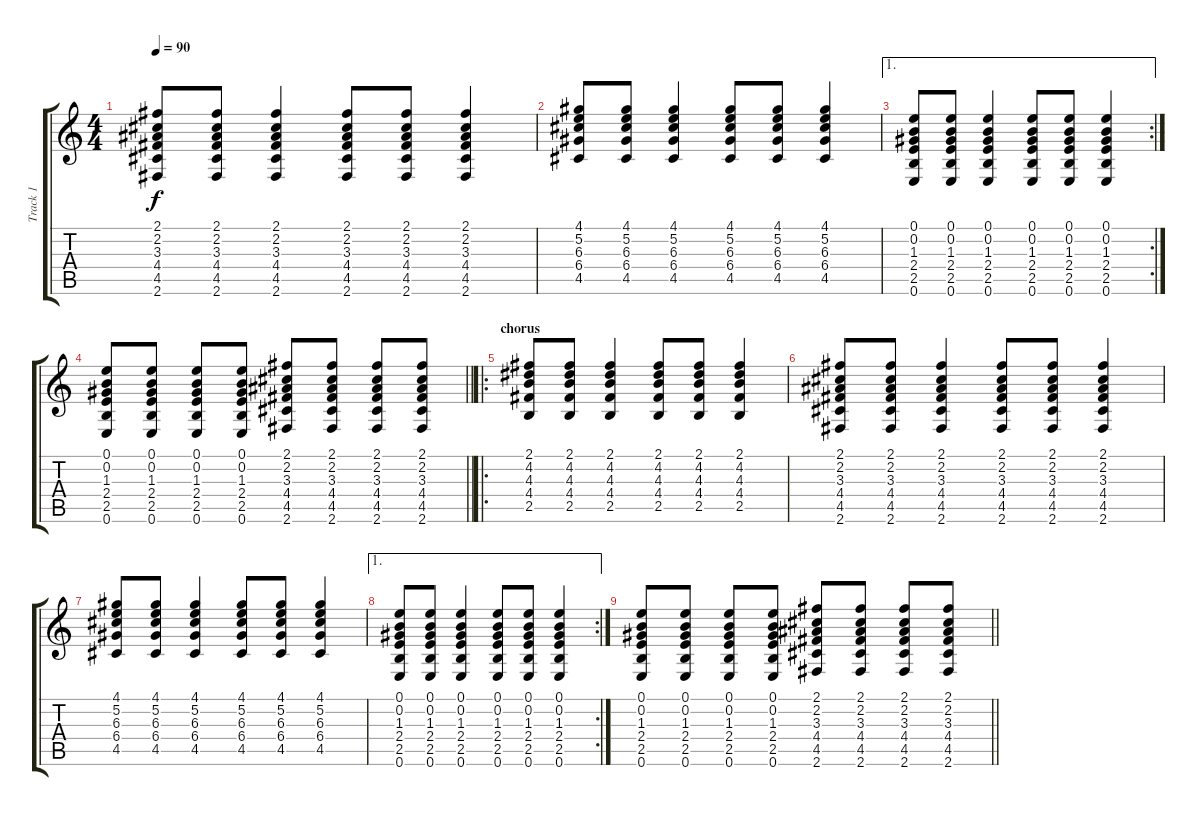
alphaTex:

\track ("Track 1" "Track 1") {instrument acousticguitarsteel}
\staff {score tabs}
\tuning (E4 B3 G3 D3 A2 E2) {hide}
\ts (4 4)
\tempo 90
\clef g2
\ks c
(2.1 2.2 3.3 4.4 4.5 2.6).8{dy f} (2.1 2.2 3.3 4.4 4.5 2.6).8 (2.1 2.2 3.3 4.4 4.5 2.6).4 (2.1 2.2 3.3 4.4 4.5 2.6).8 (2.1 2.2 3.3 4.4 4.5 2.6).8 (2.1 2.2 3.3 4.4 4.5 2.6).4 |
(4.1 5.2 6.3 6.4 4.5).8 (4.1 5.2 6.3 6.4 4.5).8 (4.1 5.2 6.3 6.4 4.5).4 (4.1 5.2 6.3 6.4 4.5).8 (4.1 5.2 6.3 6.4 4.5).8 (4.1 5.2 6.3 6.4 4.5).4 |
\ae 1
\rc 2
(0.1 0.2 1.3 2.4 2.5 0.6).8 (0.1 0.2 1.3 2.4 2.5 0.6).8 (0.1 0.2 1.3 2.4 2.5 0.6).4 (0.1 0.2 1.3 2.4 2.5 0.6).8 (0.1 0.2 1.3 2.4 2.5 0.6).8 (0.1 0.2 1.3 2.4 2.5 0.6).4 |
\barLineRight lightlight
(0.1 0.2 1.3 2.4 2.5 0.6).8 (0.1 0.2 1.3 2.4 2.5 0.6).8 (0.1 0.2 1.3 2.4 2.5 0.6).8 (0.1 0.2 1.3 2.4 2.5 0.6).8 (2.1 2.2 3.3 4.4 4.5 2.6).8 (2.1 2.2 3.3 4.4 4.5 2.6).8 (2.1 2.2 3.3 4.4 4.5 2.6).8 (2.1 2.2 3.3 4.4 4.5 2.6).8 |
\ro
\section ("" "chorus")
(2.1 4.2 4.3 4.4 2.5).8 (2.1 4.2 4.3 4.4 2.5).8 (2.1 4.2 4.3 4.4 2.5).4 (2.1 4.2 4.3 4.4 2.5).8 (2.1 4.2 4.3 4.4 2.5).8 (2.1 4.2 4.3 4.4 2.5).4 |
(2.1 2.2 3.3 4.4 4.5 2.6).8 (2.1 2.2 3.3 4.4 4.5 2.6).8 (2.1 2.2 3.3 4.4 4.5 2.6).4 (2.1 2.2 3.3 4.4 4.5 2.6).8 (2.1 2.2 3.3 4.4 4.5 2.6).8 (2.1 2.2 3.3 4.4 4.5 2.6).4 |
(4.1 5.2 6.3 6.4 4.5).8 (4.1 5.2 6.3 6.4 4.5).8 (4.1 5.2 6.3 6.4 4.5).4 (4.1 5.2 6.3 6.4 4.5).8 (4.1 5.2 6.3 6.4 4.5).8 (4.1 5.2 6.3 6.4 4.5).4 |
\ae 1
\rc 2
(0.1 0.2 1.3 2.4 2.5 0.6).8 (0.1 0.2 1.3 2.4 2.5 0.6).8 (0.1 0.2 1.3 2.4 2.5 0.6).4 (0.1 0.2 1.3 2.4 2.5 0.6).8 (0.1 0.2 1.3 2.4 2.5 0.6).8 (0.1 0.2 1.3 2.4 2.5 0.6).4 |
\barLineRight lightlight
(0.1 0.2 1.3 2.4 2.5 0.6).8 (0.1 0.2 1.3 2.4 2.5 0.6).8 (0.1 0.2 1.3 2.4 2.5 0.6).8 (0.1 0.2 1.3 2.4 2.5 0.6).8 (2.1 2.2 3.3 4.4 4.5 2.6).8 (2.1 2.2 3.3 4.4 4.5 2.6).8 (2.1 2.2 3.3 4.4 4.5 2.6).8 (2.1 2.2 3.3 4.4 4.5 2.6).8
